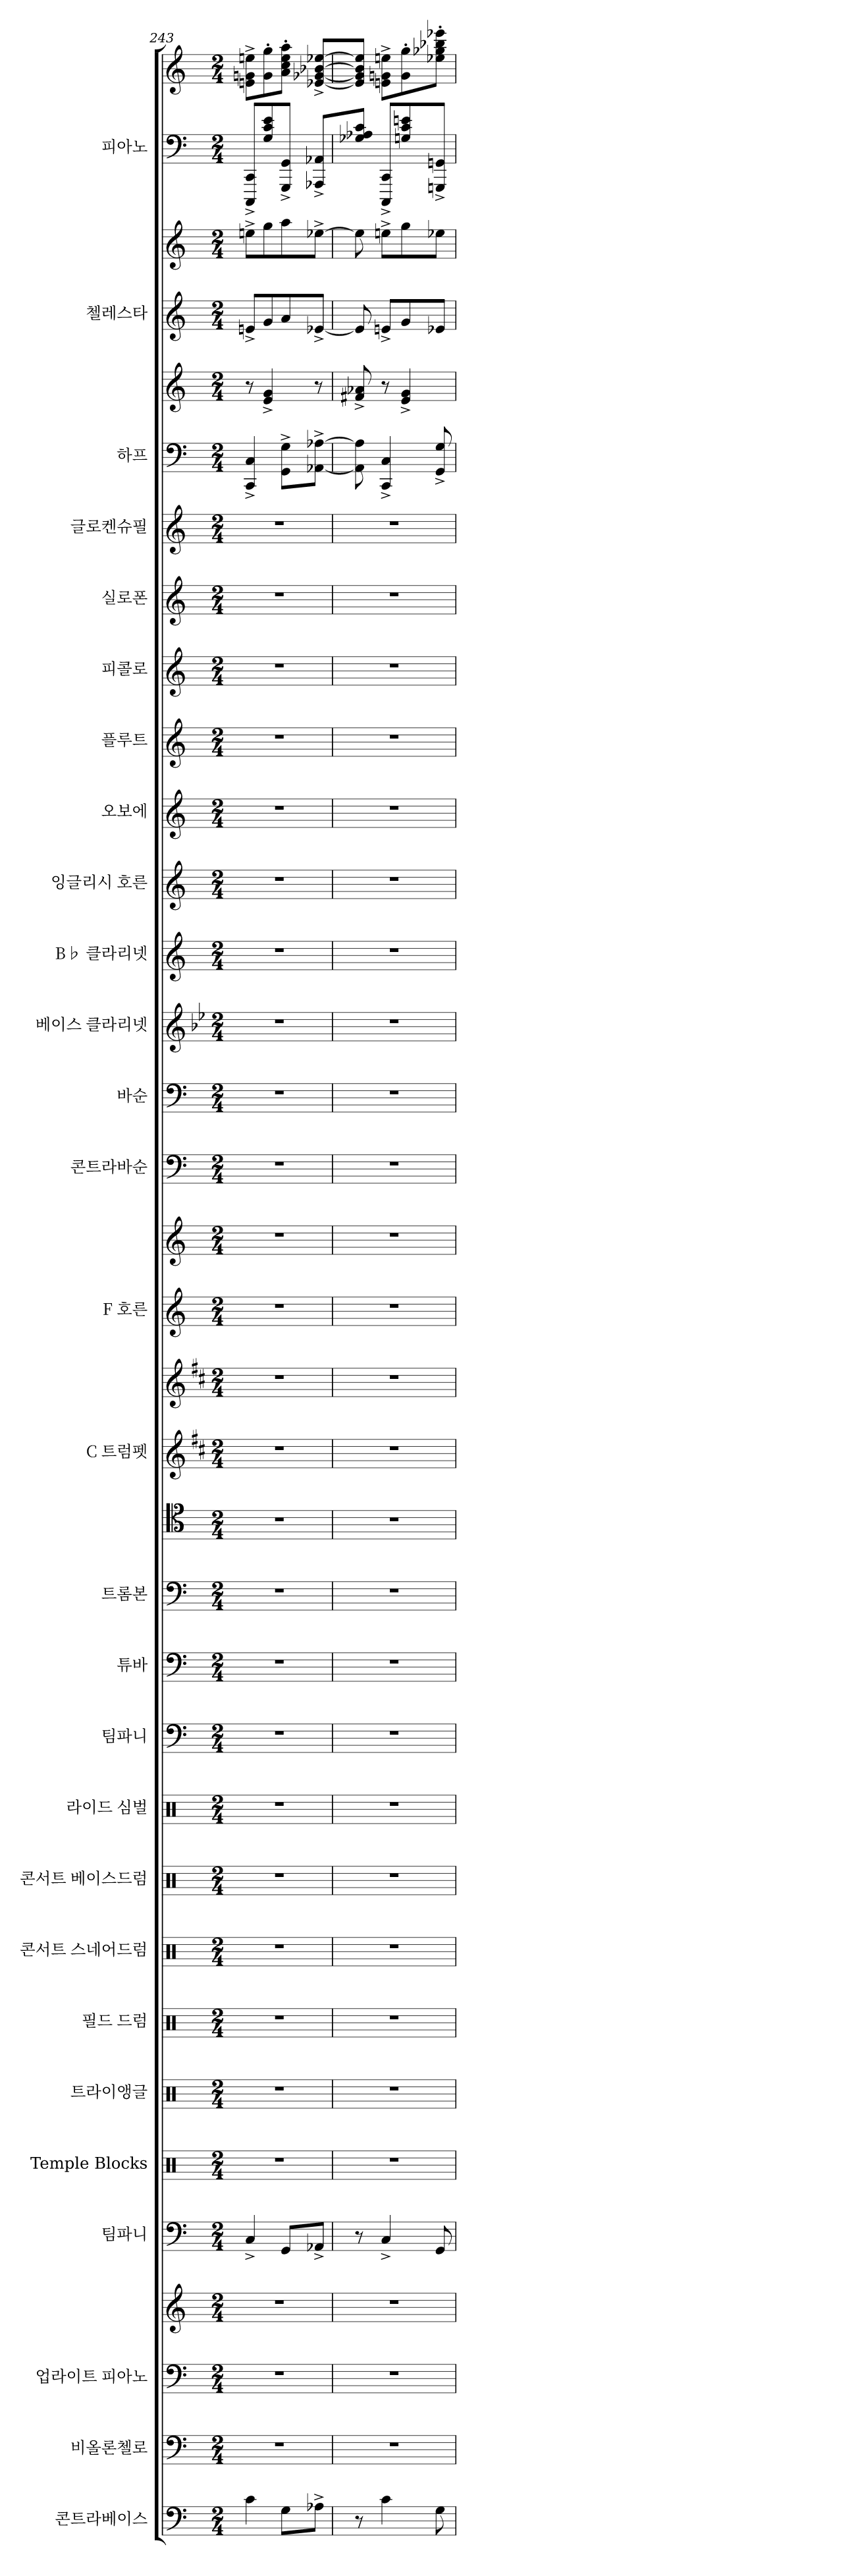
**kern	**kern	**kern	**kern	**kern	**kern	**kern	**kern	**kern	**kern	**kern	**kern	**kern	**kern	**kern	**kern	**kern	**kern	**kern	**kern	**kern	**kern	**kern	**kern	**kern	**kern	**kern	**kern	**kern	**kern	**kern	**kern	**kern	**kern	**kern
*part28	*part27	*part26	*part26	*part25	*part24	*part23	*part22	*part21	*part20	*part19	*part18	*part17	*part16	*part16	*part15	*part15	*part14	*part14	*part13	*part12	*part11	*part10	*part9	*part8	*part7	*part6	*part5	*part4	*part3	*part3	*part2	*part2	*part1	*part1
*staff35	*staff34	*staff33	*staff32	*staff31	*staff30	*staff29	*staff28	*staff27	*staff26	*staff25	*staff24	*staff23	*staff22	*staff21	*staff20	*staff19	*staff18	*staff17	*staff16	*staff15	*staff14	*staff13	*staff12	*staff11	*staff10	*staff9	*staff8	*staff7	*staff6	*staff5	*staff4	*staff3	*staff2	*staff1
*I"콘트라베이스	*I"비올론첼로	*I"업라이트 피아노	*	*I"팀파니	*I"Temple Blocks	*I"트라이앵글	*I"필드 드럼	*I"콘서트 스네어드럼	*I"콘서트 베이스드럼	*I"라이드 심벌	*I"팀파니	*I"튜바	*I"트롬본	*	*I"C 트럼펫	*	*I"F 호른	*	*I"콘트라바순	*I"바순	*I"베이스 클라리넷	*I"B♭ 클라리넷	*I"잉글리시 호른	*I"오보에	*I"플루트	*I"피콜로	*I"실로폰	*I"글로켄슈필	*I"하프	*	*I"첼레스타	*	*I"피아노	*
*	*	*	*	*	*I'Tmp. Bl.	*	*	*	*	*	*	*	*	*	*	*	*	*	*	*	*	*	*	*	*	*	*	*	*	*	*	*	*	*
*clefF4	*clefF4	*clefF4	*clefG2	*clefF4	*clefX	*clefX	*clefX	*clefX	*clefX	*clefX	*clefF4	*clefF4	*clefF4	*clefC4	*clefG2	*clefG2	*clefG2	*clefG2	*clefF4	*clefF4	*clefG2	*clefG2	*clefG2	*clefG2	*clefG2	*clefG2	*clefG2	*clefG2	*clefF4	*clefG2	*clefG2	*clefG2	*clefF4	*clefG2
*ITrd7c12	*	*	*	*	*	*	*	*	*	*	*	*	*	*	*ITrd1c2	*ITrd1c2	*ITrd4c7	*ITrd4c7	*ITrd7c12	*	*ITrd8c14	*ITrd1c2	*ITrd4c7	*	*	*ITrd-7c-12	*ITrd-7c-12	*ITrd-14c-24	*	*	*ITrd-7c-12	*ITrd-7c-12	*	*
*k[]	*k[]	*k[]	*k[]	*k[]	*k[]	*k[]	*k[]	*k[]	*k[]	*k[]	*k[]	*k[]	*k[]	*k[]	*k[]	*k[]	*k[b-]	*k[b-]	*k[]	*k[]	*k[b-e-]	*k[b-e-]	*k[b-]	*k[]	*k[]	*k[]	*k[]	*k[]	*k[]	*k[]	*k[]	*k[]	*k[]	*k[]
*M2/4	*M2/4	*M2/4	*M2/4	*M2/4	*M2/4	*M2/4	*M2/4	*M2/4	*M2/4	*M2/4	*M2/4	*M2/4	*M2/4	*M2/4	*M2/4	*M2/4	*M2/4	*M2/4	*M2/4	*M2/4	*M2/4	*M2/4	*M2/4	*M2/4	*M2/4	*M2/4	*M2/4	*M2/4	*M2/4	*M2/4	*M2/4	*M2/4	*M2/4	*M2/4
=243	=243	=243	=243	=243	=243	=243	=243	=243	=243	=243	=243	=243	=243	=243	=243	=243	=243	=243	=243	=243	=243	=243	=243	=243	=243	=243	=243	=243	=243	=243	=243	=243	=243	=243
4C\	2r	2r	2r	4C^/	2r	2r	2r	2r	2r	2r	2r	2r	2r	2r	2r	2r	2r	2r	2r	2r	2r	2r	2r	2r	2r	2r	2r	2r	4CC/^ 4C/^	8r	8een^/L	8eeen^\L	8CCC/^ 8CC/^L	8en\^ 8gn\^ 8een\^L
.	.	.	.	.	.	.	.	.	.	.	.	.	.	.	.	.	.	.	.	.	.	.	.	.	.	.	.	.	.	4e/^ 4g/^	8gg/	8ggg\	8G/ 8c/ 8e/	8g\' 8gg\'
8GG\L	.	.	.	8GG/L	.	.	.	.	.	.	.	.	.	.	.	.	.	.	.	.	.	.	.	.	.	.	.	.	8GG\^ 8G\^L	.	8aa/	8aaa\	8GGG/^ 8GG/^J	8a\' 8cc\' 8ee\' 8aa\'J
8AA-X^\J	.	.	.	8AA-X^/J	.	.	.	.	.	.	.	.	.	.	.	.	.	.	.	.	.	.	.	.	.	.	.	.	[8AA-X\^ [8A-X\^J	8r	[8ee-X^/J	[8eee-X^\J	8AAA-X/^ 8AA-X/^L	[8e-X/^ [8g-X/^ [8b-X/^ [8ee-X/^L
=244	=244	=244	=244	=244	=244	=244	=244	=244	=244	=244	=244	=244	=244	=244	=244	=244	=244	=244	=244	=244	=244	=244	=244	=244	=244	=244	=244	=244	=244	=244	=244	=244	=244	=244
8r	2r	2r	2r	8r	2r	2r	2r	2r	2r	2r	2r	2r	2r	2r	2r	2r	2r	2r	2r	2r	2r	2r	2r	2r	2r	2r	2r	2r	8AA-\] 8A-\]	8f#X/^ 8a-X/^	8ee-/]	8eee-\]	8G-X/ 8A-X/ 8c/J	8e-/] 8g-/] 8b-/] 8ee-/]J
4C\	.	.	.	4C^/	.	.	.	.	.	.	.	.	.	.	.	.	.	.	.	.	.	.	.	.	.	.	.	.	4CC/^ 4C/^	8r	8een^/L	8eeen^\L	8CCC/^ 8CC/^L	8en\^ 8gn\^ 8een\^L
.	.	.	.	.	.	.	.	.	.	.	.	.	.	.	.	.	.	.	.	.	.	.	.	.	.	.	.	.	.	4e/^ 4g/^	8gg/	8ggg\	8Gn/ 8c/ 8en/	8g\' 8gg\'
8GG\	.	.	.	8GG/	.	.	.	.	.	.	.	.	.	.	.	.	.	.	.	.	.	.	.	.	.	.	.	.	8GG/^ 8G/^	.	8ee-X/J	8eee-X\J	8GGGn/^ 8GGn/^J	8ee-X\' 8gg-X\' 8bb-X\' 8eee-X\'J
=	=	=	=	=	=	=	=	=	=	=	=	=	=	=	=	=	=	=	=	=	=	=	=	=	=	=	=	=	=	=	=	=	=	=
*-	*-	*-	*-	*-	*-	*-	*-	*-	*-	*-	*-	*-	*-	*-	*-	*-	*-	*-	*-	*-	*-	*-	*-	*-	*-	*-	*-	*-	*-	*-	*-	*-	*-	*-
